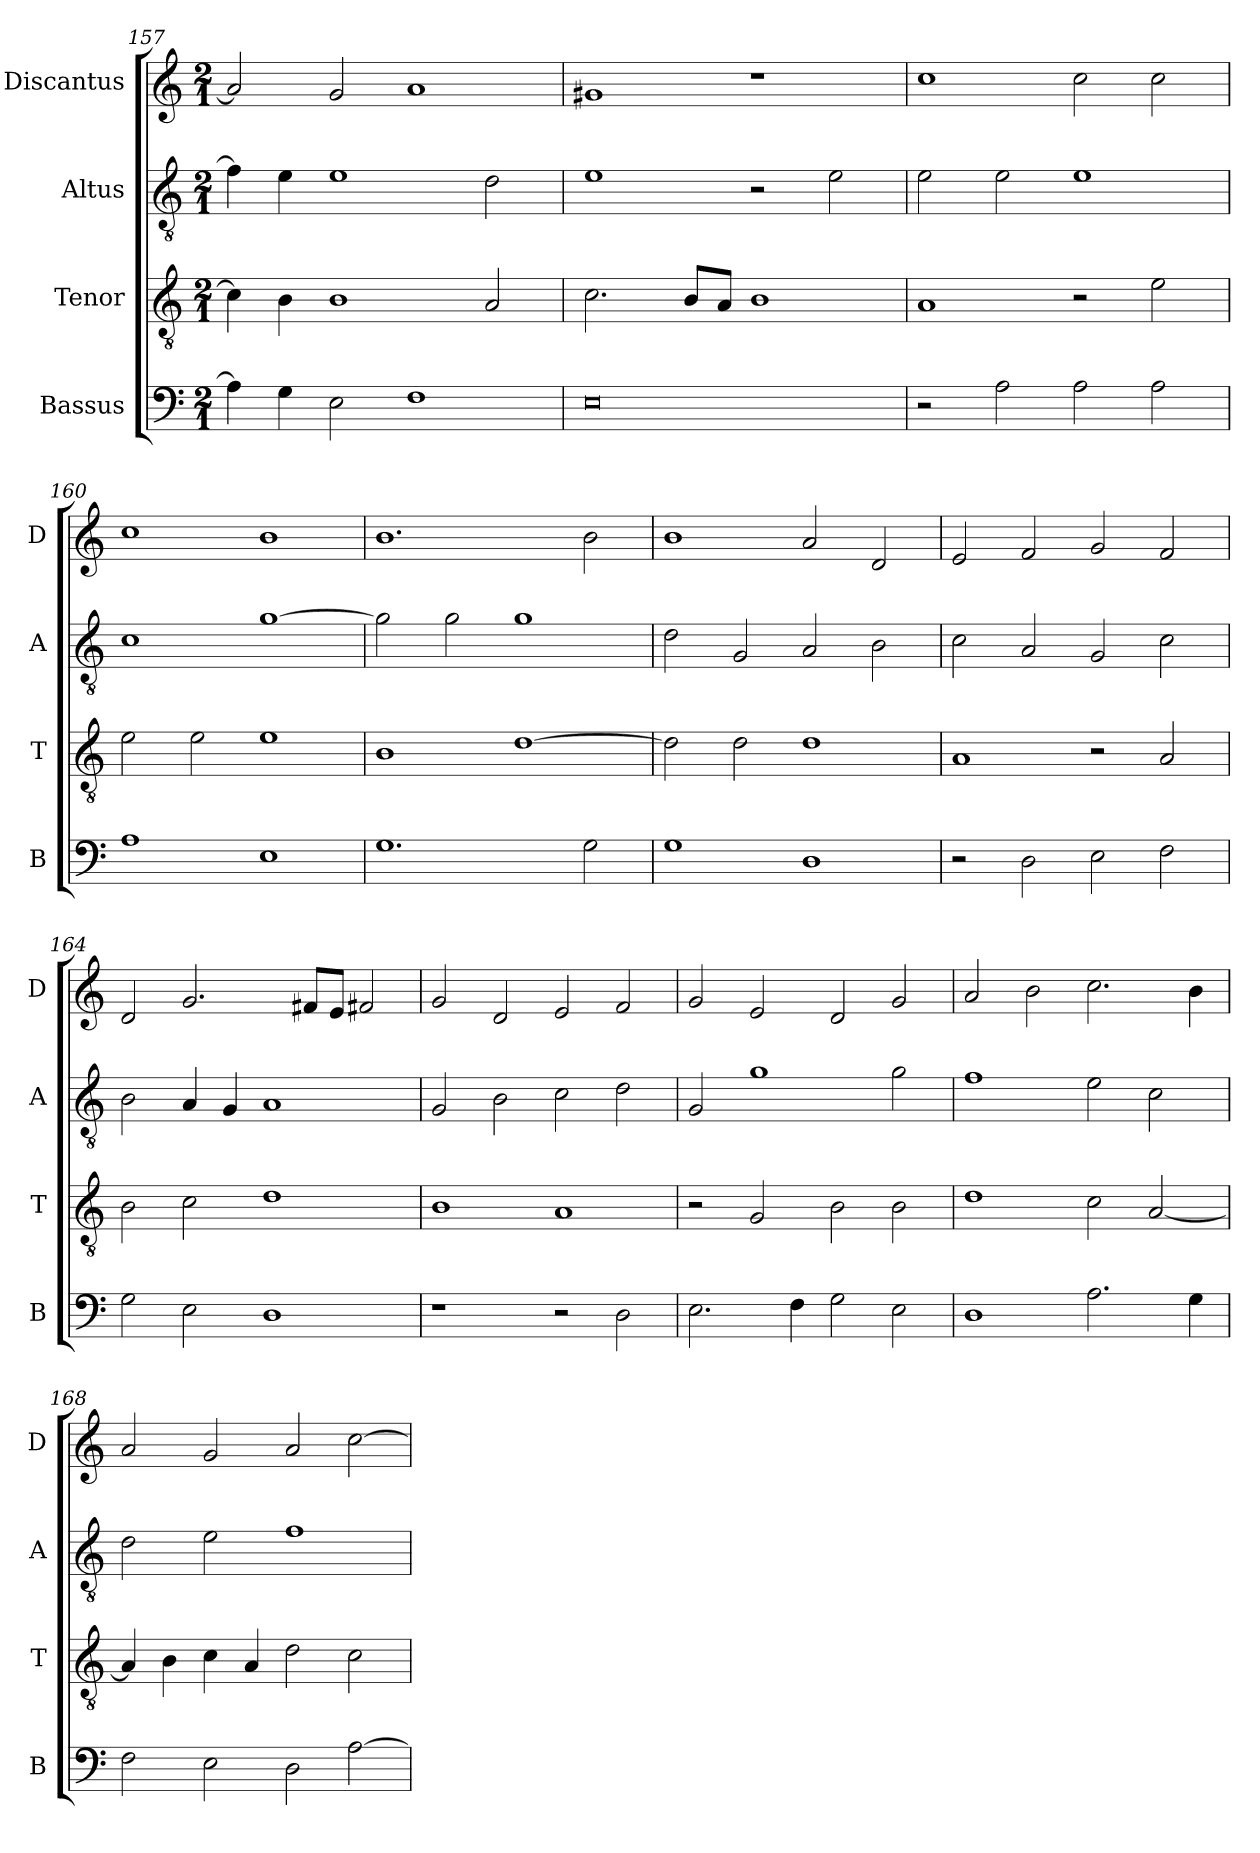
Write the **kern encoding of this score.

**kern	**kern	**kern	**kern
*part4	*part3	*part2	*part1
*staff4	*staff3	*staff2	*staff1
*I"Bassus	*I"Tenor	*I"Altus	*I"Discantus
*I'B	*I'T	*I'A	*I'D
*clefF4	*clefGv2	*clefGv2	*clefG2
*k[]	*k[]	*k[]	*k[]
*M2/1	*M2/1	*M2/1	*M2/1
=157	=157	=157	=157
4A\]	4c\]	4f\]	2a/]
4G\	4B\	4e\	.
2E\	1B	1e	2g/
1F	.	.	1a
.	2A/	2d\	.
=158	=158	=158	=158
0E	2.c\	1e	1g#X
.	8B/L	.	.
.	8A/J	.	.
.	1B	2r	1r
.	.	2e\	.
=159	=159	=159	=159
2r	1A	2e\	1cc
2A\	.	2e\	.
2A\	2r	1e	2cc\
2A\	2e\	.	2cc\
=160	=160	=160	=160
1A	2e\	1c	1cc
.	2e\	.	.
1E	1e	[1g	1b
=161	=161	=161	=161
1.G	1B	2g\]	1.b
.	.	2g\	.
.	[1d	1g	.
2G\	.	.	2b\
=162	=162	=162	=162
1G	2d\]	2d\	1b
.	2d\	2G/	.
1D	1d	2A/	2a/
.	.	2B\	2d/
=163	=163	=163	=163
2r	1A	2c\	2e/
2D\	.	2A/	2f/
2E\	2r	2G/	2g/
2F\	2A/	2c\	2f/
=164	=164	=164	=164
2G\	2B\	2B\	2d/
2E\	2c\	4A/	2.g/
.	.	4G/	.
1D	1d	1A	.
.	.	.	8f#X/L
.	.	.	8e/J
.	.	.	2f#X/
=165	=165	=165	=165
1r	1B	2G/	2g/
.	.	2B\	2d/
2r	1A	2c\	2e/
2D\	.	2d\	2f/
=166	=166	=166	=166
2.E\	2r	2G/	2g/
.	2G/	1g	2e/
4F\	.	.	.
2G\	2B\	.	2d/
2E\	2B\	2g\	2g/
=167	=167	=167	=167
1D	1d	1f	2a/
.	.	.	2b\
2.A\	2c\	2e\	2.cc\
.	[2A/	2c\	.
4G\	.	.	4b\
=168	=168	=168	=168
2F\	4A/]	2d\	2a/
.	4B\	.	.
2E\	4c\	2e\	2g/
.	4A/	.	.
2D\	2d\	1f	2a/
[2A\	2c\	.	[2cc\
=	=	=	=
*-	*-	*-	*-
